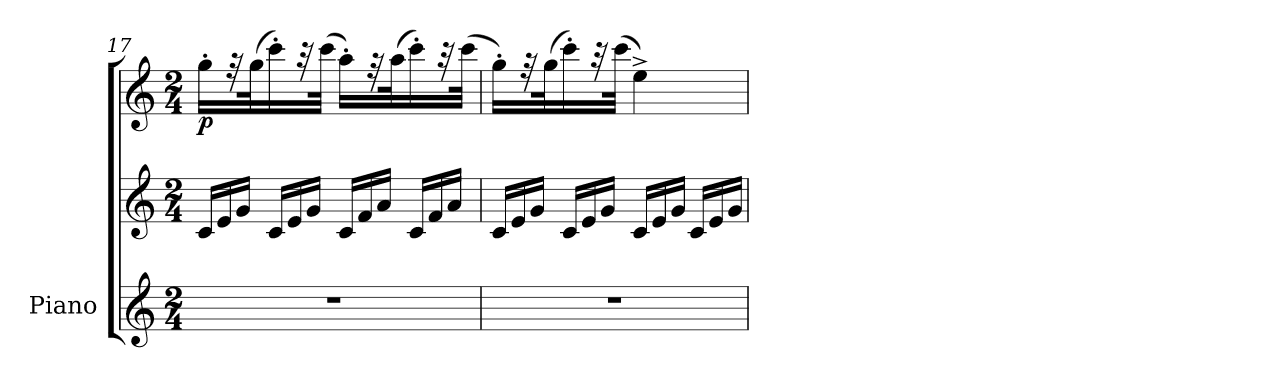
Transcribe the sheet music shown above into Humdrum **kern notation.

**kern	**kern	**kern	**dynam
*part1	*part1	*part1	*part1
*staff3	*staff2	*staff1	*staff1/2/3
*I"Piano	*	*	*
*I'Pno	*	*	*
!!LO:LB:g=z
*clefG2	*clefG2	*clefG2	*
*k[]	*k[]	*k[]	*
*M2/4	*M2/4	*M2/4	*
*	*Xtuplet	*	*
=17	=17	=17	=17
!	!	!	!LO:DY:b
2r	24c/LL	16gg'\LL	p
.	24e/	.	.
.	.	32r	.
.	24g/JJ	.	.
.	.	(>32gg\K	.
.	24c/LL	16ccc'\)	.
.	24e/	.	.
.	.	32r	.
.	24g/JJ	.	.
.	.	(>32ccc\JJk	.
.	24c/LL	16aa'\LL)	.
.	24f/	.	.
.	.	32r	.
.	24a/JJ	.	.
.	.	(>32aa\K	.
.	24c/LL	16ccc'\)	.
.	24f/	.	.
.	.	32r	.
.	24a/JJ	.	.
.	.	(>32ccc\JJk	.
=18	=18	=18	=18
2r	24c/LL	16gg'\LL)	.
.	24e/	.	.
.	.	32r	.
.	24g/JJ	.	.
.	.	(>32gg\K	.
.	24c/LL	16ccc'\)	.
.	24e/	.	.
.	.	32r	.
.	24g/JJ	.	.
.	.	(>32ccc\JJk	.
.	24c/LL	4ee^<\)	.
.	24e/	.	.
.	24g/JJ	.	.
.	24c/LL	.	.
.	24e/	.	.
.	24g/JJ	.	.
=	=	=	=
*-	*-	*-	*-
